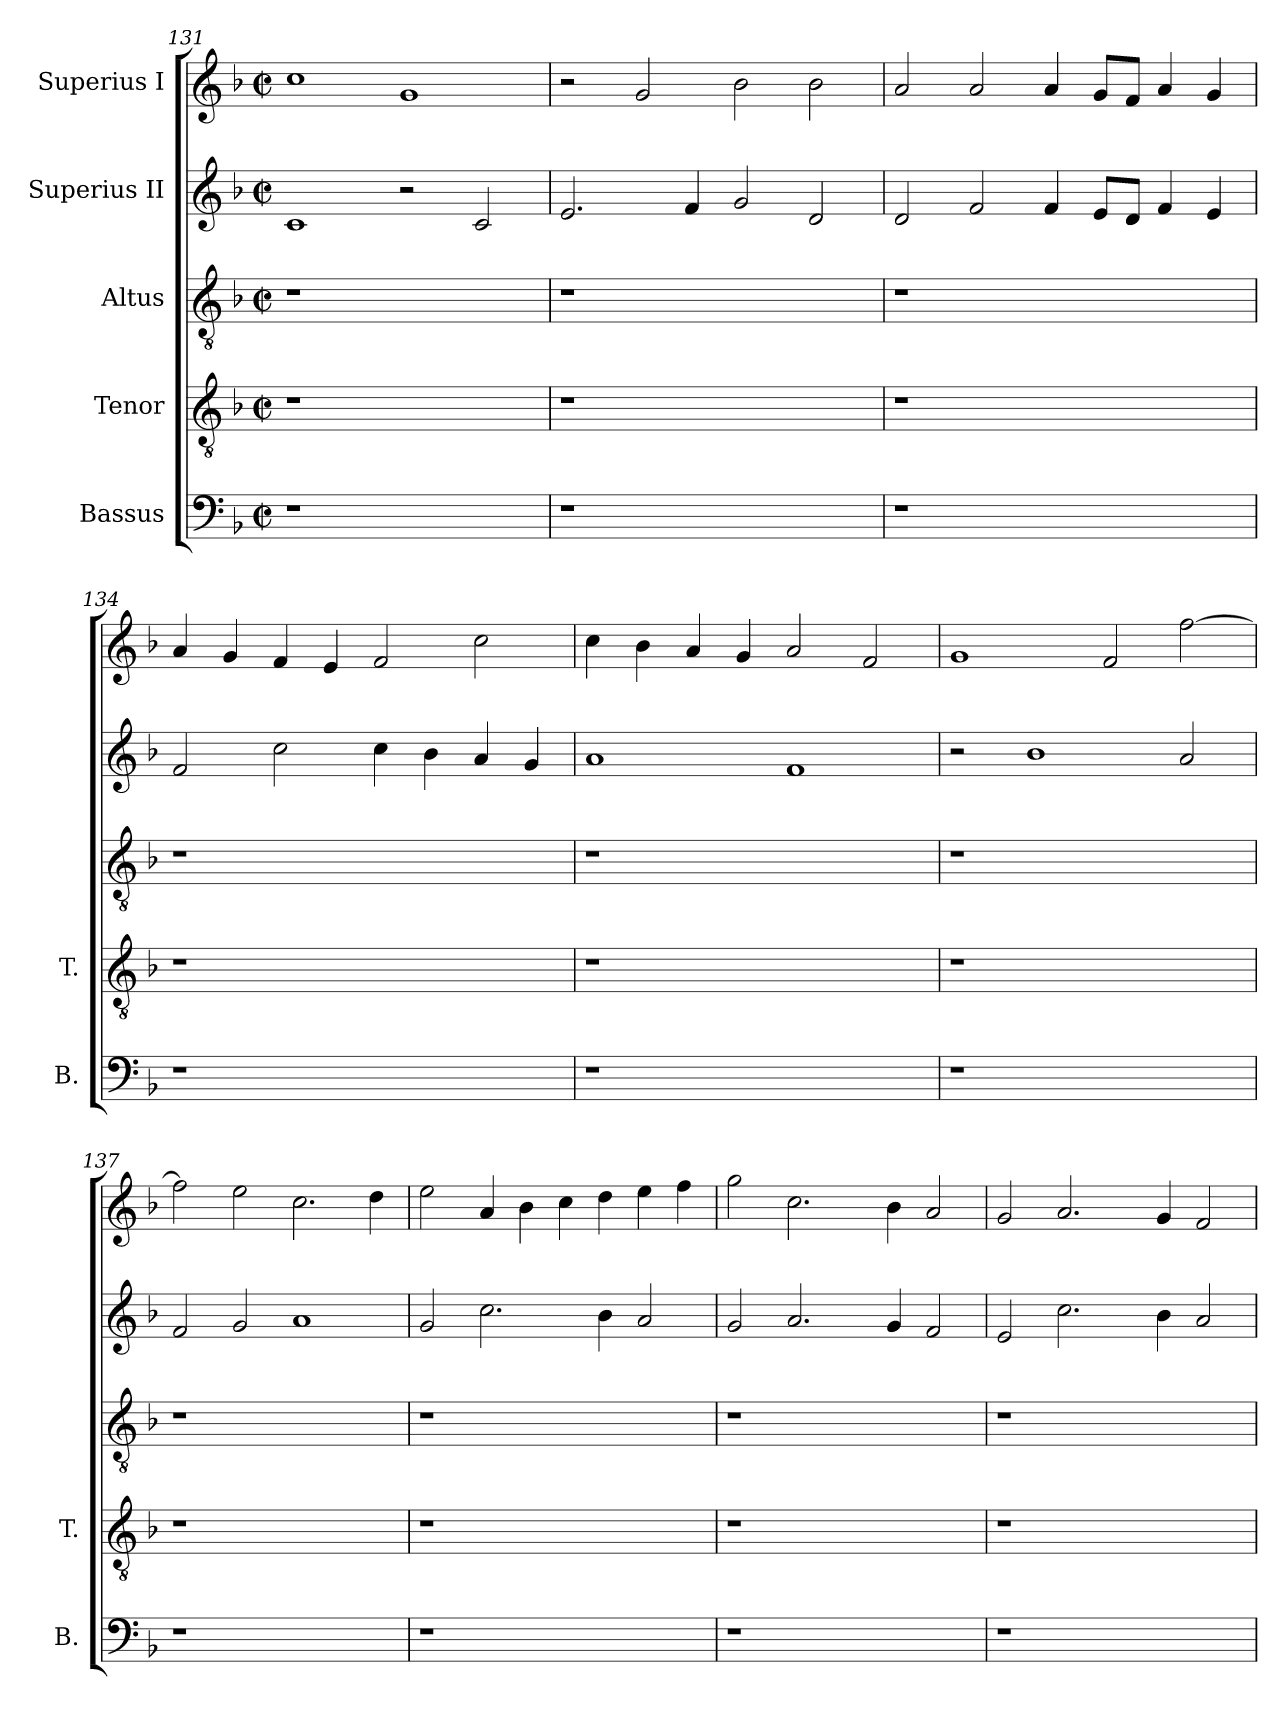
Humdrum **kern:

**kern	**kern	**kern	**kern	**kern
*part5	*part4	*part3	*part2	*part1
*staff5	*staff4	*staff3	*staff2	*staff1
*I"Bassus	*I"Tenor	*I"Altus	*I"Superius II	*I"Superius I
*I'B.	*I'T.	*	*	*
*clefF4	*clefGv2	*clefGv2	*clefG2	*clefG2
*	*ITrd7c12	*ITrd7c12	*	*
*k[b-]	*k[b-]	*k[b-]	*k[b-]	*k[b-]
*F:	*F:	*F:	*F:	*F:
*M2/2	*M2/2	*M2/2	*M2/2	*M2/2
*met(c|)	*met(c|)	*met(c|)	*met(c|)	*met(c|)
=131	=131	=131	=131	=131
!LO:N:vis=1	!LO:N:vis=1	!LO:N:vis=1	!	!
1r	1r	1r	1ci	1cci
1ryy	1ryy	1ryy	2r	1gi
.	.	.	2ci/	.
=132	=132	=132	=132	=132
!LO:N:vis=1	!LO:N:vis=1	!LO:N:vis=1	!	!
1r	1r	1r	2.ei/	2r
.	.	.	.	2gi/
.	.	.	4fi/	.
1ryy	1ryy	1ryy	2gi/	2b-i\
.	.	.	2di/	2b-i\
=133	=133	=133	=133	=133
!LO:N:vis=1	!LO:N:vis=1	!LO:N:vis=1	!	!
1r	1r	1r	2di/	2ai/
.	.	.	2fi/	2ai/
1ryy	1ryy	1ryy	4fi/	4ai/
.	.	.	8ei/L	8gi/L
.	.	.	8di/J	8fi/J
.	.	.	4fi/	4ai/
.	.	.	4ei/	4gi/
!!LO:PB:g=z
=134	=134	=134	=134	=134
!LO:N:vis=1	!LO:N:vis=1	!LO:N:vis=1	!	!
1r	1r	1r	2fi/	4ai/
.	.	.	.	4gi/
.	.	.	2cci\	4fi/
.	.	.	.	4ei/
1ryy	1ryy	1ryy	4cci\	2fi/
.	.	.	4b-i\	.
.	.	.	4ai/	2cci\
.	.	.	4gi/	.
=135	=135	=135	=135	=135
!LO:N:vis=1	!LO:N:vis=1	!LO:N:vis=1	!	!
1r	1r	1r	1ai	4cci\
.	.	.	.	4b-i\
.	.	.	.	4ai/
.	.	.	.	4gi/
1ryy	1ryy	1ryy	1fi	2ai/
.	.	.	.	2fi/
=136	=136	=136	=136	=136
!LO:N:vis=1	!LO:N:vis=1	!LO:N:vis=1	!	!
1r	1r	1r	2r	1gi
.	.	.	1b-i	.
1ryy	1ryy	1ryy	.	2fi/
.	.	.	2ai/	[>2ffi\
=137	=137	=137	=137	=137
!LO:N:vis=1	!LO:N:vis=1	!LO:N:vis=1	!	!
1r	1r	1r	2fi/	2ffi\]
.	.	.	2gi/	2eei\
1ryy	1ryy	1ryy	1ai	2.cci\
.	.	.	.	4ddi\
!!LO:LB:g=z
=138	=138	=138	=138	=138
!LO:N:vis=1	!LO:N:vis=1	!LO:N:vis=1	!	!
1r	1r	1r	2gi/	2eei\
.	.	.	2.cci\	4ai/
.	.	.	.	4b-i\
1ryy	1ryy	1ryy	.	4cci\
.	.	.	4b-i\	4ddi\
.	.	.	2ai/	4eei\
.	.	.	.	4ffi\
=139	=139	=139	=139	=139
!LO:N:vis=1	!LO:N:vis=1	!LO:N:vis=1	!	!
1r	1r	1r	2gi/	2ggi\
.	.	.	2.ai/	2.cci\
1ryy	1ryy	1ryy	.	.
.	.	.	4gi/	4b-i\
.	.	.	2fi/	2ai/
=140	=140	=140	=140	=140
!LO:N:vis=1	!LO:N:vis=1	!LO:N:vis=1	!	!
1r	1r	1r	2ei/	2gi/
.	.	.	2.cci\	2.ai/
1ryy	1ryy	1ryy	.	.
.	.	.	4b-i\	4gi/
.	.	.	2ai/	2fi/
=	=	=	=	=
*-	*-	*-	*-	*-
